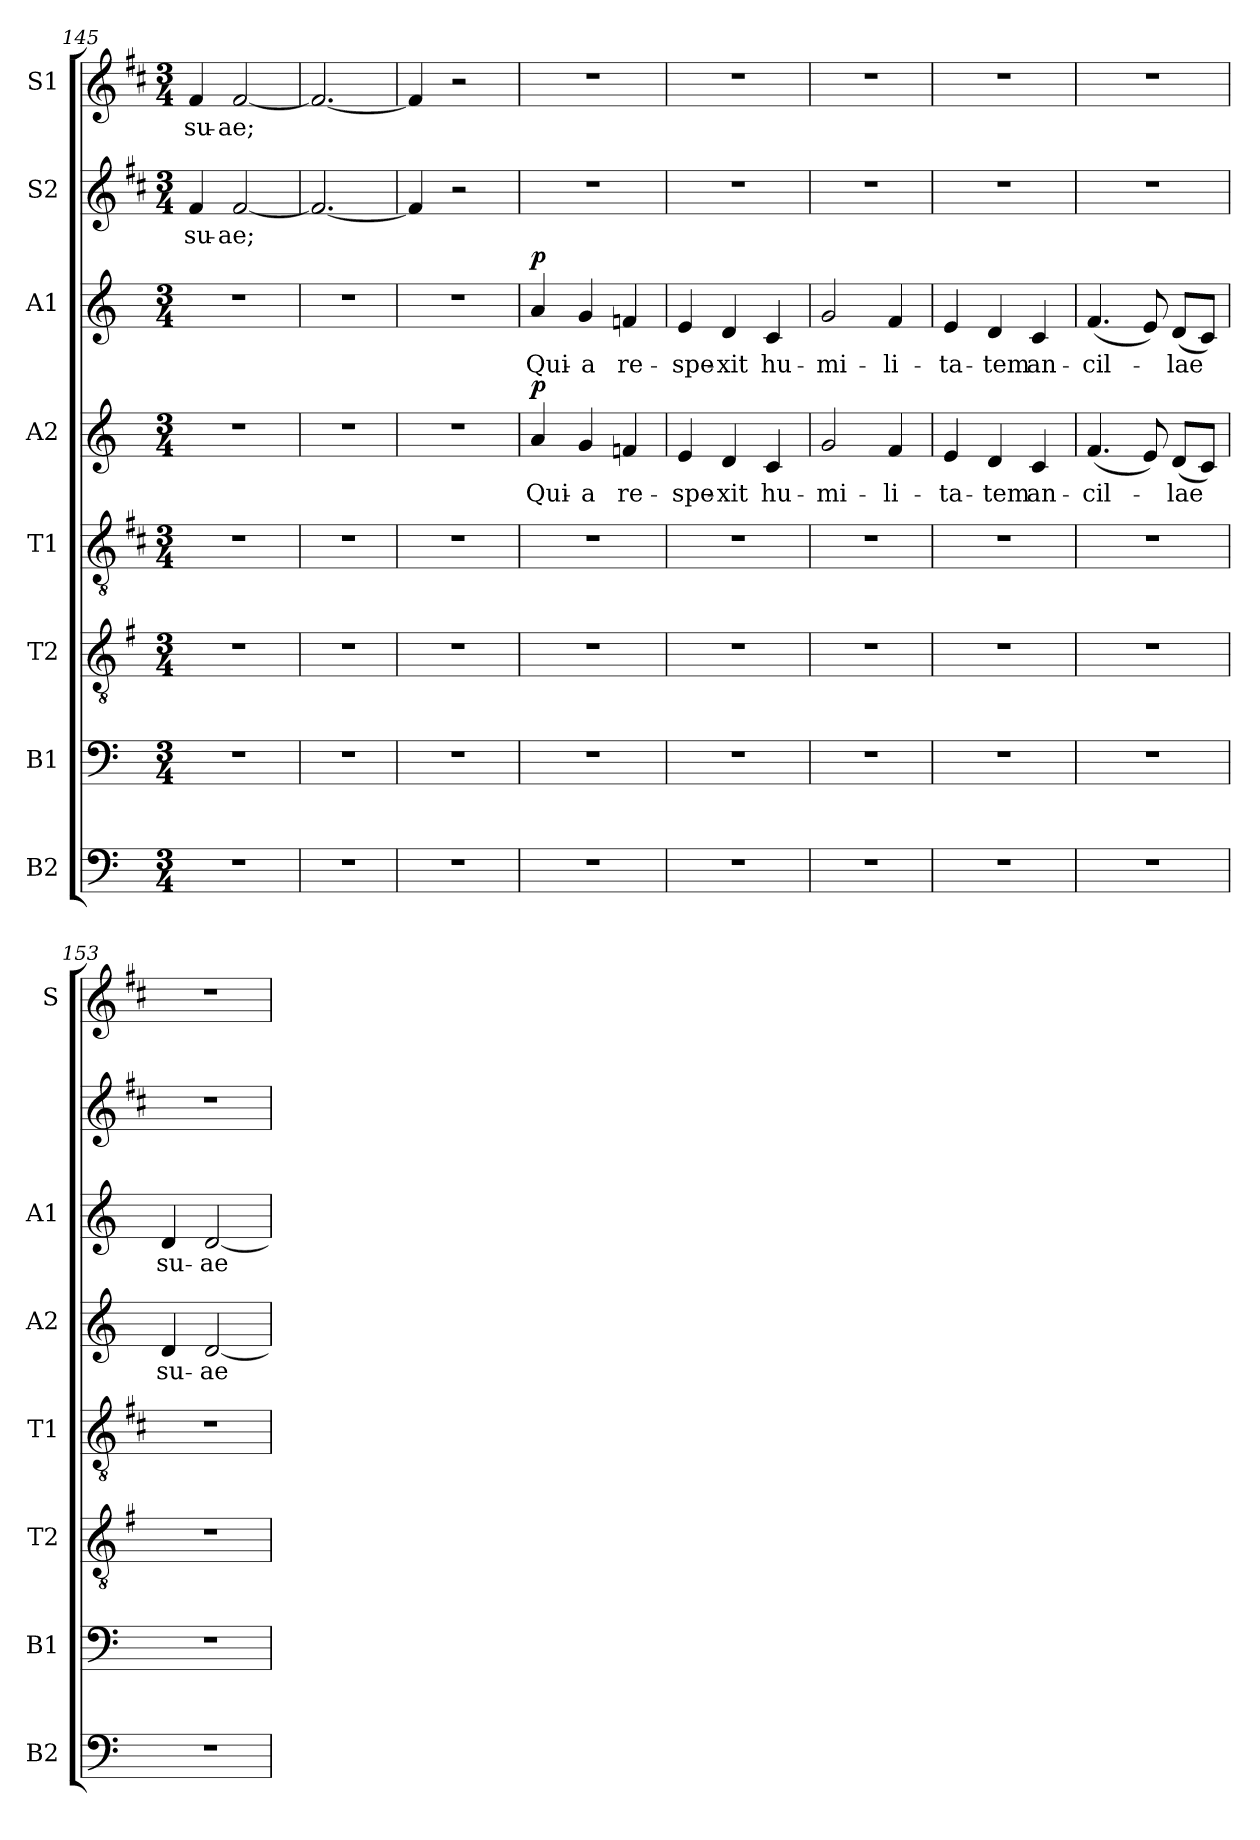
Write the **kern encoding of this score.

**kern	**kern	**kern	**kern	**kern	**text	**dynam	**kern	**text	**dynam	**kern	**text	**kern	**text
*part8	*part7	*part6	*part5	*part4	*part4	*part4	*part3	*part3	*part3	*part2	*part2	*part1	*part1
*staff8	*staff7	*staff6	*staff5	*staff4	*staff4	*staff4	*staff3	*staff3	*staff3	*staff2	*staff2	*staff1	*staff1
*I"B2	*I"B1	*I"T2	*I"T1	*I"A2	*	*	*I"A1	*	*	*I"S2	*	*I"S1	*
*I'B2	*I'B1	*I'T2	*I'T1	*I'A2	*	*	*I'A1	*	*	*	*	*I'S	*
*clefF4	*clefF4	*clefGv2	*clefGv2	*clefG2	*	*	*clefG2	*	*	*clefG2	*	*clefG2	*
*	*	*ITrd4c7	*ITrd1c2	*	*	*	*	*	*	*ITrd1c2	*	*ITrd1c2	*
*k[]	*k[]	*k[]	*k[]	*k[]	*	*	*k[]	*	*	*k[]	*	*k[]	*
*M3/4	*M3/4	*M3/4	*M3/4	*M3/4	*	*	*M3/4	*	*	*M3/4	*	*M3/4	*
=145	=145	=145	=145	=145	=145	=145	=145	=145	=145	=145	=145	=145	=145
2.r	2.r	2.r	2.r	2.r	.	.	2.r	.	.	4e/	su-	4e/	su-
.	.	.	.	.	.	.	.	.	.	[2e/	-ae;	[2e/	-ae;
=146	=146	=146	=146	=146	=146	=146	=146	=146	=146	=146	=146	=146	=146
2.r	2.r	2.r	2.r	2.r	.	.	2.r	.	.	2.e/_	.	2.e/_	.
=147	=147	=147	=147	=147	=147	=147	=147	=147	=147	=147	=147	=147	=147
2.r	2.r	2.r	2.r	2.r	.	.	2.r	.	.	4e/]	.	4e/]	.
.	.	.	.	.	.	.	.	.	.	2r	.	2r	.
=148	=148	=148	=148	=148	=148	=148	=148	=148	=148	=148	=148	=148	=148
!	!	!	!	!	!	!LO:DY:a	!	!	!LO:DY:a	!	!	!	!
2.r	2.r	2.r	2.r	4a/	Qui-	p	4a/	Qui-	p	2.r	.	2.r	.
.	.	.	.	4g/	-a	.	4g/	-a	.	.	.	.	.
.	.	.	.	4fn/	re-	.	4fn/	re-	.	.	.	.	.
=149	=149	=149	=149	=149	=149	=149	=149	=149	=149	=149	=149	=149	=149
2.r	2.r	2.r	2.r	4e/	-spe-	.	4e/	-spe-	.	2.r	.	2.r	.
.	.	.	.	4d/	-xit	.	4d/	-xit	.	.	.	.	.
.	.	.	.	4c/	hu-	.	4c/	hu-	.	.	.	.	.
!!LO:PB:g=z
=150	=150	=150	=150	=150	=150	=150	=150	=150	=150	=150	=150	=150	=150
2.r	2.r	2.r	2.r	2g/	-mi-	.	2g/	-mi-	.	2.r	.	2.r	.
.	.	.	.	4f/	-li-	.	4f/	-li-	.	.	.	.	.
=151	=151	=151	=151	=151	=151	=151	=151	=151	=151	=151	=151	=151	=151
2.r	2.r	2.r	2.r	4e/	-ta-	.	4e/	-ta-	.	2.r	.	2.r	.
.	.	.	.	4d/	-tem	.	4d/	-tem	.	.	.	.	.
.	.	.	.	4c/	an-	.	4c/	an-	.	.	.	.	.
=152	=152	=152	=152	=152	=152	=152	=152	=152	=152	=152	=152	=152	=152
2.r	2.r	2.r	2.r	(4.f/	-cil-	.	(4.f/	-cil-	.	2.r	.	2.r	.
.	.	.	.	8e/)	.	.	8e/)	.	.	.	.	.	.
.	.	.	.	(8d/L	-lae	.	(8d/L	-lae	.	.	.	.	.
.	.	.	.	8c/J)	.	.	8c/J)	.	.	.	.	.	.
=153	=153	=153	=153	=153	=153	=153	=153	=153	=153	=153	=153	=153	=153
2.r	2.r	2.r	2.r	4d/	su-	.	4d/	su-	.	2.r	.	2.r	.
.	.	.	.	[2d/	-ae	.	[2d/	-ae	.	.	.	.	.
=	=	=	=	=	=	=	=	=	=	=	=	=	=
*-	*-	*-	*-	*-	*-	*-	*-	*-	*-	*-	*-	*-	*-
